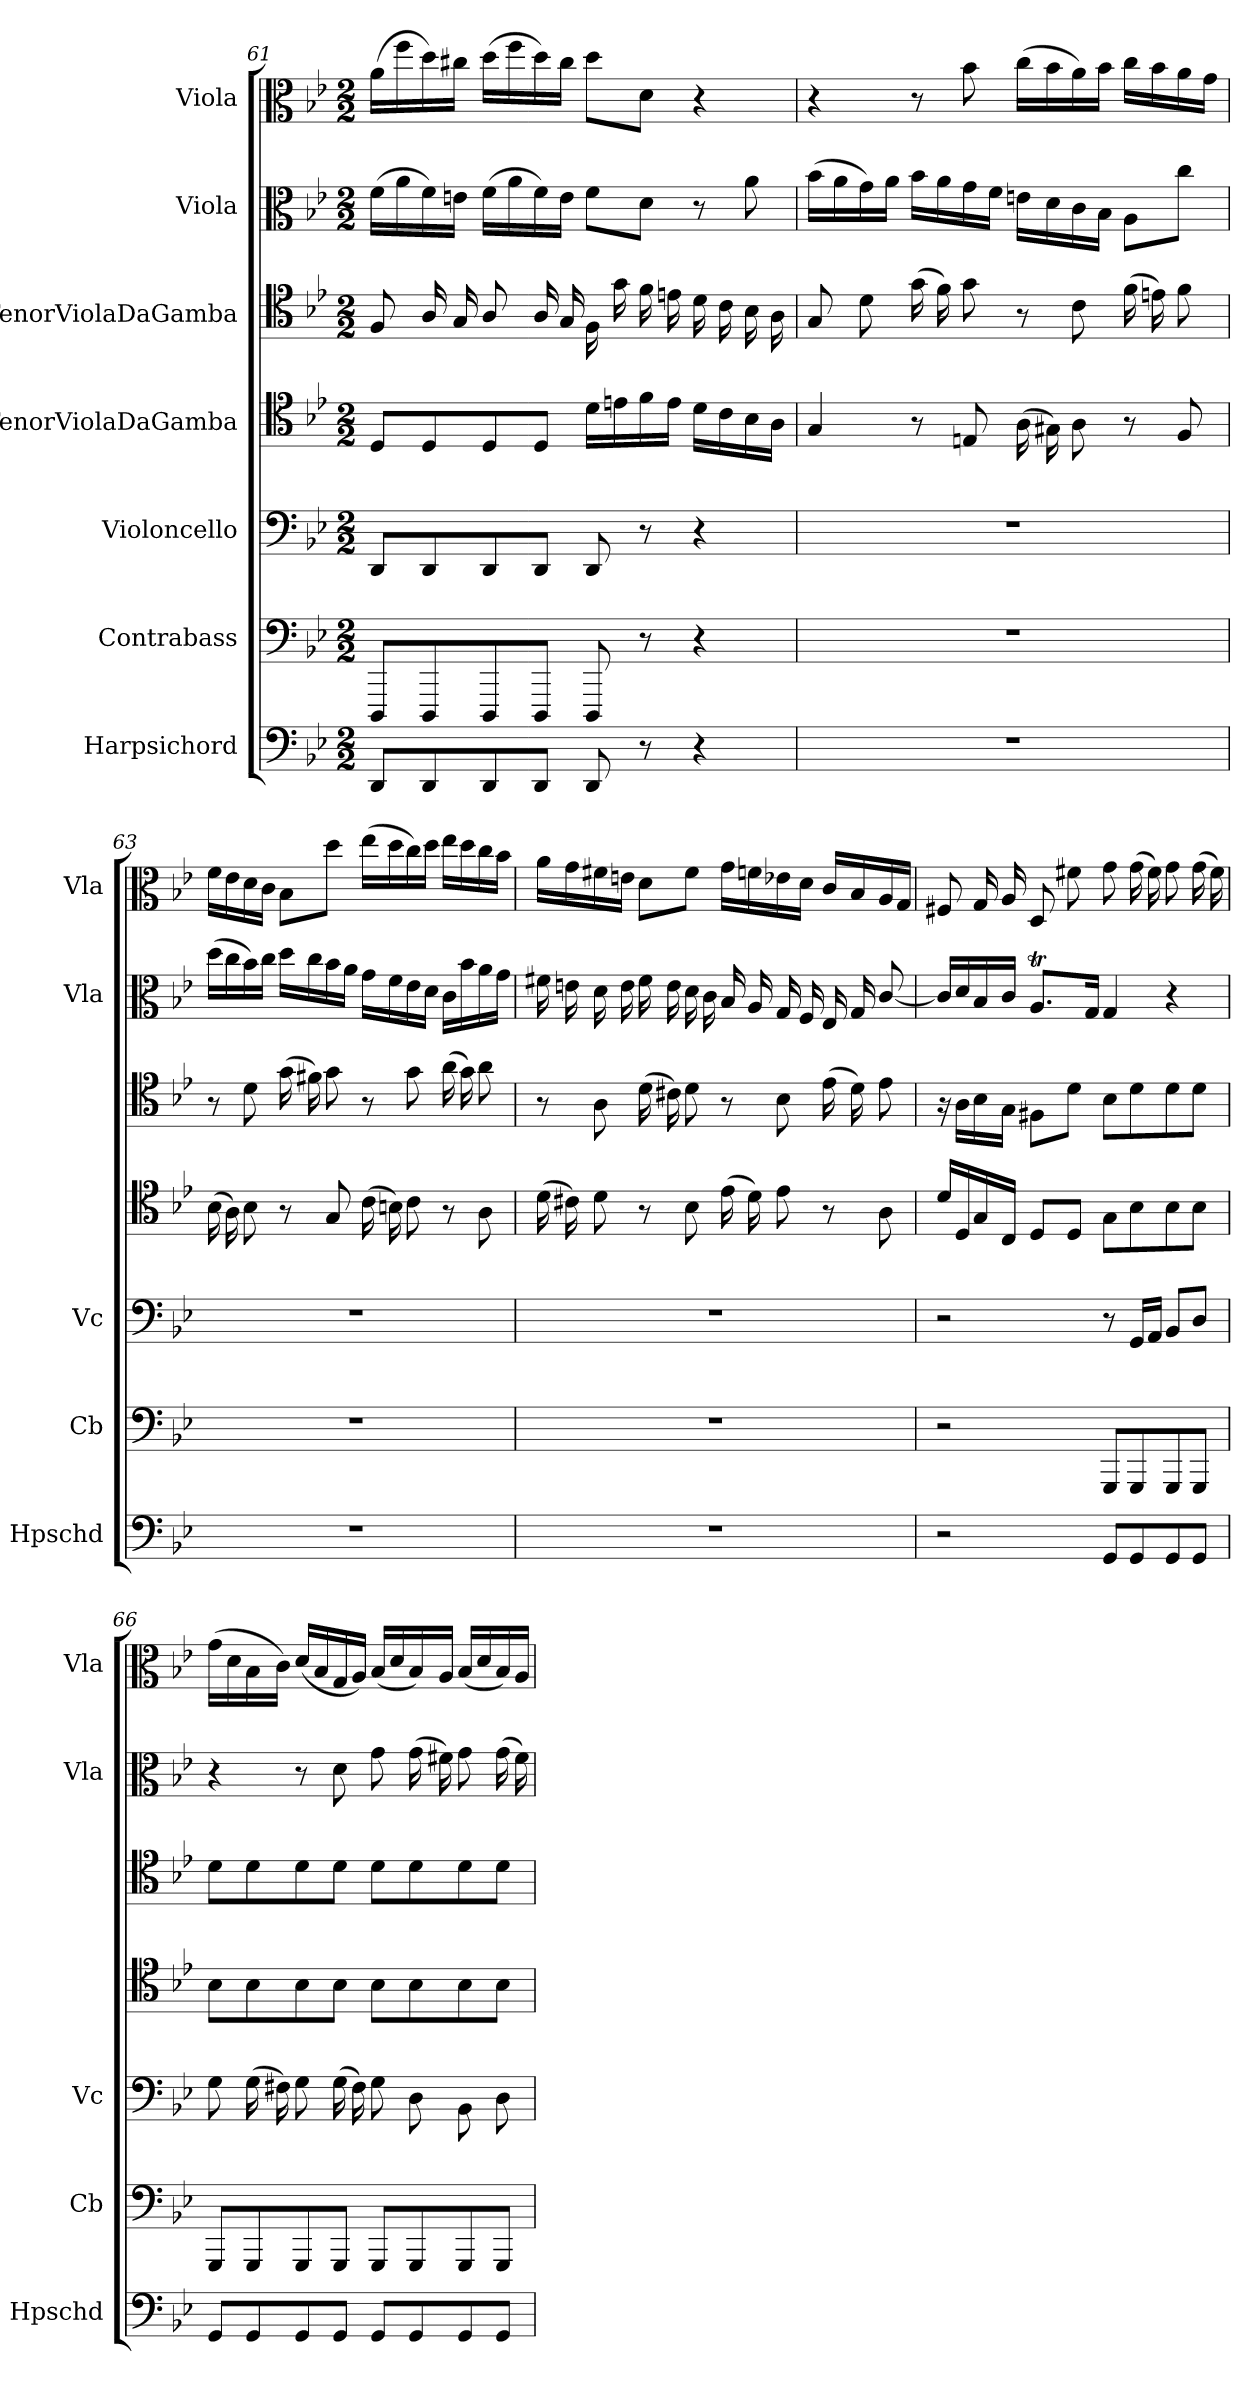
**kern	**kern	**kern	**kern	**kern	**kern	**kern
*part7	*part6	*part5	*part4	*part3	*part2	*part1
*staff7	*staff6	*staff5	*staff4	*staff3	*staff2	*staff1
*I"Harpsichord	*I"Contrabass	*I"Violoncello	*I"TenorViolaDaGamba	*I"TenorViolaDaGamba	*I"Viola	*I"Viola
*I'Hpschd	*I'Cb	*I'Vc	*	*	*I'Vla	*I'Vla
*clefF4	*clefF4	*clefF4	*clefC4	*clefC4	*clefC3	*clefC3
*k[b-e-]	*k[b-e-]	*k[b-e-]	*k[b-e-]	*k[b-e-]	*k[b-e-]	*k[b-e-]
*B-:	*B-:	*B-:	*B-:	*B-:	*B-:	*B-:
*M2/2	*M2/2	*M2/2	*M2/2	*M2/2	*M2/2	*M2/2
=61	=61	=61	=61	=61	=61	=61
8DD/L	8DDD/L	8DD/L	8D/L	8F/	(16f\LL	(16a\LL
.	.	.	.	.	16a\	16ff\
8DD/	8DDD/	8DD/	8D/	16A/	16f\)	16dd\)
.	.	.	.	16G/	16en\JJ	16cc#X\JJ
8DD/	8DDD/	8DD/	8D/	8A/	(16f\LL	(16dd\LL
.	.	.	.	.	16a\	16ff\
8DD/J	8DDD/J	8DD/J	8D/J	16A/	16f\)	16dd\)
.	.	.	.	16G/	16e\JJ	16cc#\JJ
8DD/	8DDD/	8DD/	16d\LL	16F\	8f\L	8dd\L
.	.	.	16en\	16g\	.	.
8r	8r	8r	16f\	16f\	8d\J	8d\J
.	.	.	16e\JJ	16en\	.	.
4r	4r	4r	16d\LL	16d\	8r	4r
.	.	.	16c\	16c\	.	.
.	.	.	16B-\	16B-\	8a\	.
.	.	.	16A\JJ	16A\	.	.
=62	=62	=62	=62	=62	=62	=62
1r	1r	1r	4G/	8G/	(16b-\LL	4r
.	.	.	.	.	16a\	.
.	.	.	.	8d\	16g\)	.
.	.	.	.	.	16a\JJ	.
.	.	.	8r	(16g\	16b-\LL	8r
.	.	.	.	16f\)	16a\	.
.	.	.	8En/	8g\	16g\	8b-\
.	.	.	.	.	16f\JJ	.
.	.	.	(16A\	8r	16en\LL	(16cc\LL
.	.	.	16G#X\)	.	16d\	16b-\
.	.	.	8A\	8c\	16c\	16a\)
.	.	.	.	.	16B-\JJ	16b-\JJ
.	.	.	8r	(16f\	8A\L	16cc\LL
.	.	.	.	16en\)	.	16b-\
.	.	.	8F/	8f\	8cc\J	16a\
.	.	.	.	.	.	16g\JJ
=63	=63	=63	=63	=63	=63	=63
1r	1r	1r	(16B-\	8r	(16dd\LL	16f\LL
.	.	.	16A\)	.	16cc\	16e-\
.	.	.	8B-\	8d\	16b-\)	16d\
.	.	.	.	.	16cc\JJ	16c\JJ
.	.	.	8r	(16g\	16dd\LL	8B-\L
.	.	.	.	16f#X\)	16cc\	.
.	.	.	8G/	8g\	16b-\	8dd\J
.	.	.	.	.	16a\JJ	.
.	.	.	(16c\	8r	16g\LL	(16ee-\LL
.	.	.	16Bn\)	.	16f\	16dd\
.	.	.	8c\	8g\	16e-\	16cc\)
.	.	.	.	.	16d\JJ	16dd\JJ
.	.	.	8r	(16a\	16c\LL	16ee-\LL
.	.	.	.	16g\)	16b-\	16dd\
.	.	.	8A\	8a\	16a\	16cc\
.	.	.	.	.	16g\JJ	16b-\JJ
=64	=64	=64	=64	=64	=64	=64
1r	1r	1r	(16d\	8r	16f#X\	16a\LL
.	.	.	16c#X\)	.	16en\	16g\
.	.	.	8d\	8A\	16d\	16f#X\
.	.	.	.	.	16e\	16en\JJ
.	.	.	8r	(16d\	16f#\	8d\L
.	.	.	.	16c#X\)	16e\	.
.	.	.	8B-\	8d\	16d\	8f#\J
.	.	.	.	.	16c\	.
.	.	.	(16e-\	8r	16B-/	16g\LL
.	.	.	16d\)	.	16A/	16fn\
.	.	.	8e-\	8B-\	16G/	16e-X\
.	.	.	.	.	16F/	16d\JJ
.	.	.	8r	(16e-\	16E-/	16c/LL
.	.	.	.	16d\)	16G/	16B-/
.	.	.	8A\	8e-\	[8c/	16A/
.	.	.	.	.	.	16G/JJ
=65	=65	=65	=65	=65	=65	=65
2r	2r	2r	16d/LL	16r	16c/LL]	8F#X/
.	.	.	16D/	16A\LL	16d/	.
.	.	.	16G/	16B-\	16B-/	16G/
.	.	.	16C/JJ	16G\JJ	16c/JJ	16A/
.	.	.	8D/L	8F#X\L	8.At/L	8D/
.	.	.	8D/J	8d\J	.	8f#X\
.	.	.	.	.	16G/Jk	.
8GG/L	8GGG/L	8r	8G\L	8B-\L	4G/	8g\
8GG/	8GGG/	16GG/LL	8B-\	8d\	.	(16g\
.	.	16AA/JJ	.	.	.	16f#\)
8GG/	8GGG/	8BB-/L	8B-\	8d\	4r	8g\
8GG/J	8GGG/J	8D/J	8B-\J	8d\J	.	(16g\
.	.	.	.	.	.	16f#\)
=66	=66	=66	=66	=66	=66	=66
8GG/L	8GGG/L	8G\	8B-\L	8d\L	4r	(16g\LL
.	.	.	.	.	.	16d\
8GG/	8GGG/	(16G\	8B-\	8d\	.	16B-\
.	.	16F#X\)	.	.	.	16c\JJ)
8GG/	8GGG/	8G\	8B-\	8d\	8r	(16d/LL
.	.	.	.	.	.	16B-/
8GG/J	8GGG/J	(16G\	8B-\J	8d\J	8d\	16G/
.	.	16F#\)	.	.	.	16A/JJ)
8GG/L	8GGG/L	8G\	8B-\L	8d\L	8g\	(16B-/LL
.	.	.	.	.	.	16d/
8GG/	8GGG/	8D\	8B-\	8d\	(16g\	16B-/)
.	.	.	.	.	16f#X\)	16A/JJ
8GG/	8GGG/	8BB-\	8B-\	8d\	8g\	(16B-/LL
.	.	.	.	.	.	16d/
8GG/J	8GGG/J	8D\	8B-\J	8d\J	(16g\	16B-/)
.	.	.	.	.	16f#\)	16A/JJ
=	=	=	=	=	=	=
*-	*-	*-	*-	*-	*-	*-
